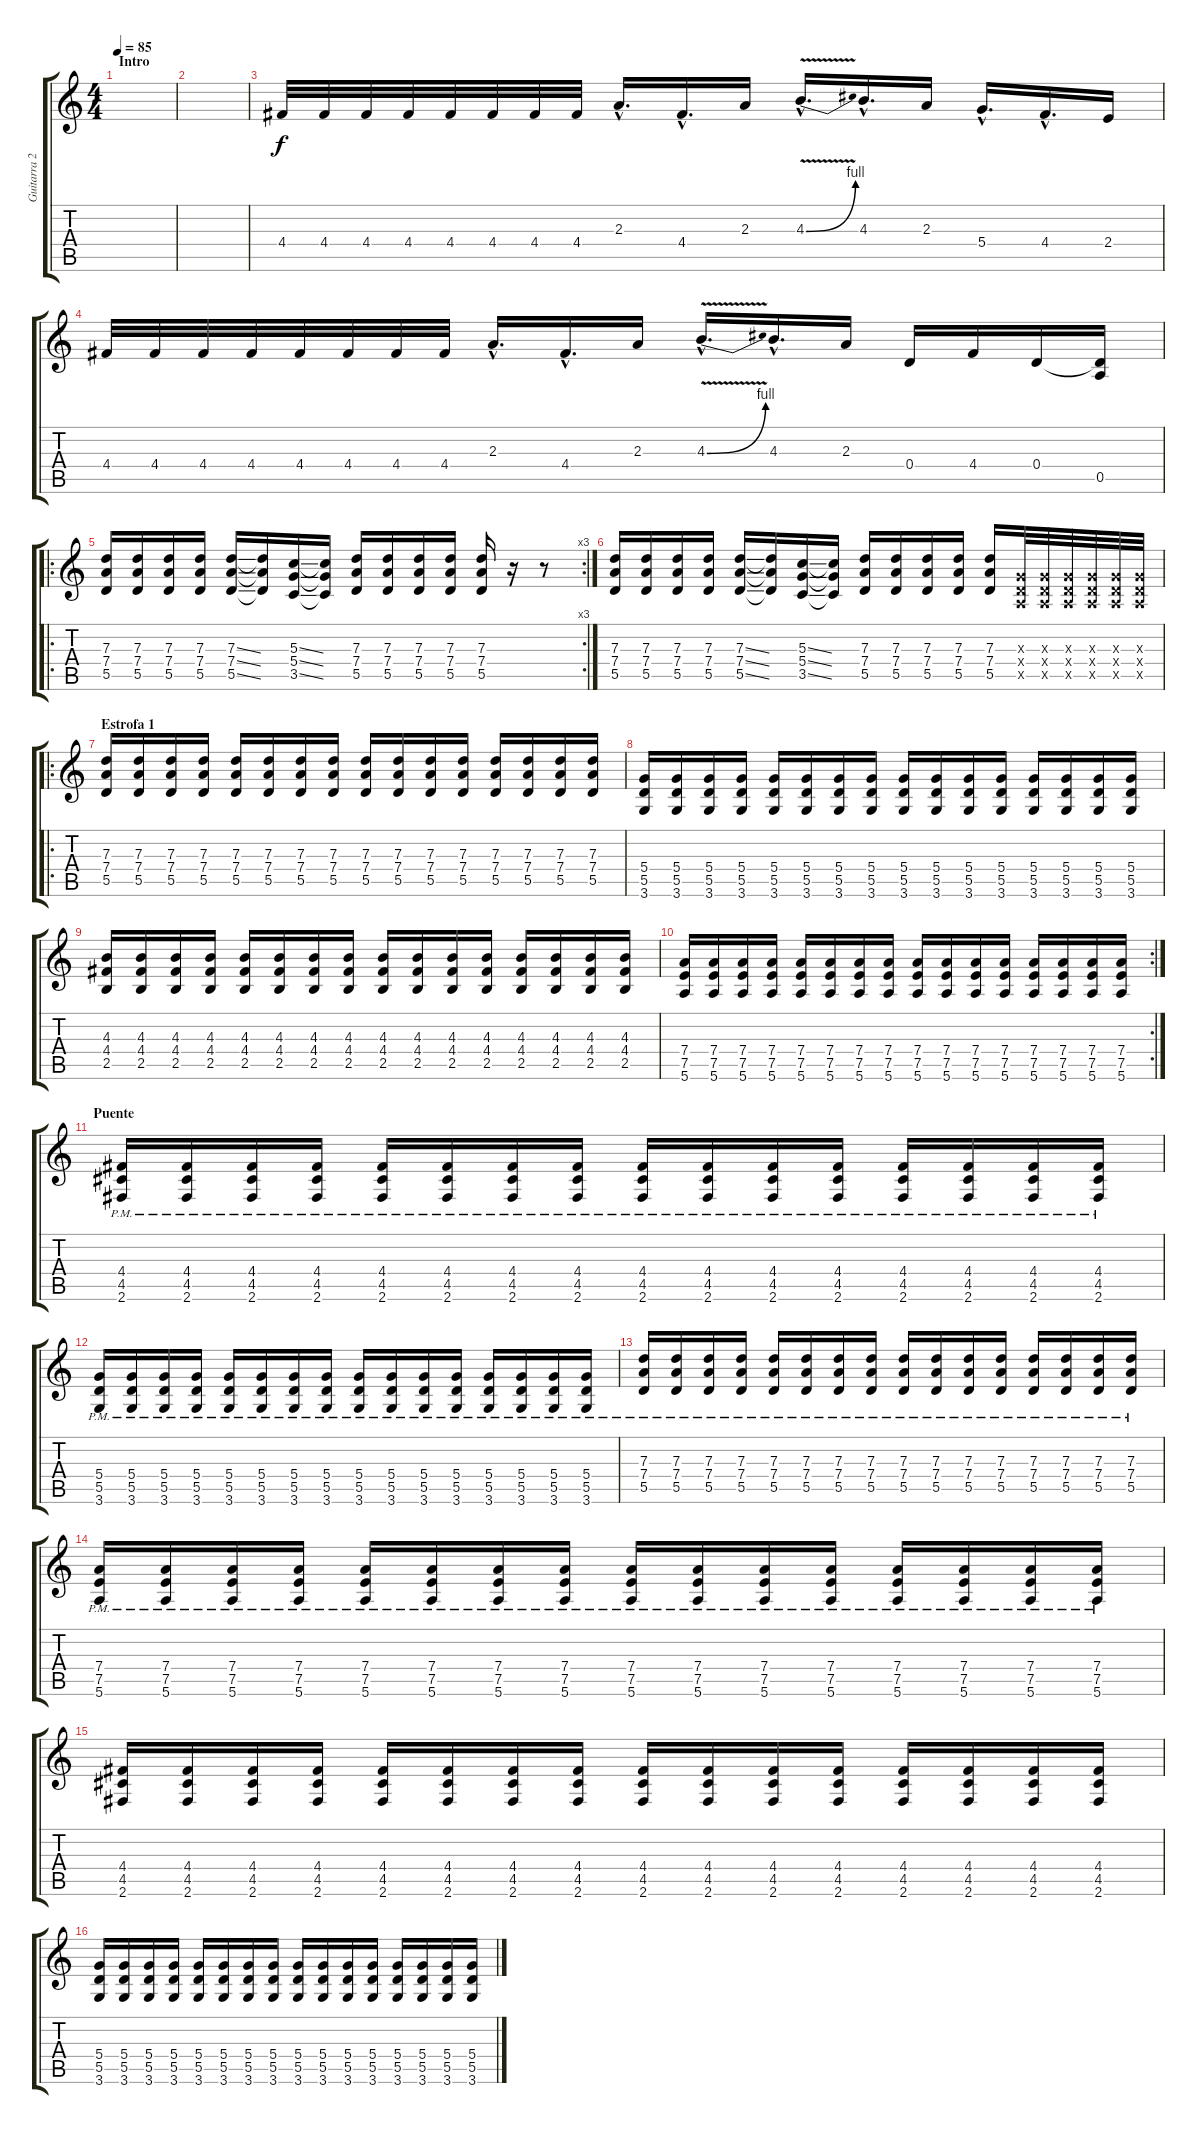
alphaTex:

\track ("Guitarra 2" "Guitarra 2") {instrument distortionguitar}
\staff {score tabs}
\tuning (E4 B3 G3 D3 A2 E2) {hide}
\ts (4 4)
\section ("" "Intro")
\tempo 85
\clef g2
\ks c
|
|
4.4.32 4.4.32 4.4.32 4.4.32 4.4.32 4.4.32 4.4.32 4.4.32 2.3{hac}.16{d} 4.4{hac}.16{d} 2.3.16 4.3{be (bend 0 0 60 4) v hac}.16{d} 4.3{hac}.16{d} 2.3.16 5.4{hac}.16{d} 4.4{hac}.16{d} 2.4.16 |
4.4.32 4.4.32 4.4.32 4.4.32 4.4.32 4.4.32 4.4.32 4.4.32 2.3{hac}.16{d} 4.4{hac}.16{d} 2.3.16 4.3{be (bend 0 0 60 4) v hac}.16{d} 4.3{hac}.16{d} 2.3.16 0.4.16 4.4.16 0.4.16 (0.4{t} 0.5).16 |
\ro
\rc 3
(7.3 7.4 5.5).16 (7.3 7.4 5.5).16 (7.3 7.4 5.5).16 (7.3 7.4 5.5).16 (7.3{ss} 7.4{ss} 5.5{ss}).16 (7.3{t} 7.4{t} 5.5{t}).16 (5.3{ss} 5.4{ss} 3.5{ss}).16 (5.3{t} 5.4{t} 3.5{t}).16 (7.3 7.4 5.5).16 (7.3 7.4 5.5).16 (7.3 7.4 5.5).16 (7.3 7.4 5.5).16 (7.3 7.4 5.5).16 r.16 r.8 |
(7.3 7.4 5.5).16 (7.3 7.4 5.5).16 (7.3 7.4 5.5).16 (7.3 7.4 5.5).16 (7.3{ss} 7.4{ss} 5.5{ss}).16 (7.3{t} 7.4{t} 5.5{t}).16 (5.3{ss} 5.4{ss} 3.5{ss}).16 (5.3{t} 5.4{t} 3.5{t}).16 (7.3 7.4 5.5).16 (7.3 7.4 5.5).16 (7.3 7.4 5.5).16 (7.3 7.4 5.5).16 (7.3 7.4 5.5).16 (0.3{x} 0.4{x} 0.5{x}).32 (0.3{x} 0.4{x} 0.5{x}).32 (0.3{x} 0.4{x} 0.5{x}).32 (0.3{x} 0.4{x} 0.5{x}).32 (0.3{x} 0.4{x} 0.5{x}).32 (0.3{x} 0.4{x} 0.5{x}).32 |
\ro
\section ("" "Estrofa 1")
(7.3 7.4 5.5).16 (7.3 7.4 5.5).16 (7.3 7.4 5.5).16 (7.3 7.4 5.5).16 (7.3 7.4 5.5).16 (7.3 7.4 5.5).16 (7.3 7.4 5.5).16 (7.3 7.4 5.5).16 (7.3 7.4 5.5).16 (7.3 7.4 5.5).16 (7.3 7.4 5.5).16 (7.3 7.4 5.5).16 (7.3 7.4 5.5).16 (7.3 7.4 5.5).16 (7.3 7.4 5.5).16 (7.3 7.4 5.5).16 |
(5.4 5.5 3.6).16 (5.4 5.5 3.6).16 (5.4 5.5 3.6).16 (5.4 5.5 3.6).16 (5.4 5.5 3.6).16 (5.4 5.5 3.6).16 (5.4 5.5 3.6).16 (5.4 5.5 3.6).16 (5.4 5.5 3.6).16 (5.4 5.5 3.6).16 (5.4 5.5 3.6).16 (5.4 5.5 3.6).16 (5.4 5.5 3.6).16 (5.4 5.5 3.6).16 (5.4 5.5 3.6).16 (5.4 5.5 3.6).16 |
(4.3 4.4 2.5).16 (4.3 4.4 2.5).16 (4.3 4.4 2.5).16 (4.3 4.4 2.5).16 (4.3 4.4 2.5).16 (4.3 4.4 2.5).16 (4.3 4.4 2.5).16 (4.3 4.4 2.5).16 (4.3 4.4 2.5).16 (4.3 4.4 2.5).16 (4.3 4.4 2.5).16 (4.3 4.4 2.5).16 (4.3 4.4 2.5).16 (4.3 4.4 2.5).16 (4.3 4.4 2.5).16 (4.3 4.4 2.5).16 |
\rc 2
(7.4 7.5 5.6).16 (7.4 7.5 5.6).16 (7.4 7.5 5.6).16 (7.4 7.5 5.6).16 (7.4 7.5 5.6).16 (7.4 7.5 5.6).16 (7.4 7.5 5.6).16 (7.4 7.5 5.6).16 (7.4 7.5 5.6).16 (7.4 7.5 5.6).16 (7.4 7.5 5.6).16 (7.4 7.5 5.6).16 (7.4 7.5 5.6).16 (7.4 7.5 5.6).16 (7.4 7.5 5.6).16 (7.4 7.5 5.6).16 |
\section ("" "Puente")
(4.4{pm} 4.5 2.6).16 (4.4{pm} 4.5 2.6).16 (4.4{pm} 4.5 2.6).16 (4.4{pm} 4.5 2.6).16 (4.4{pm} 4.5 2.6).16 (4.4{pm} 4.5 2.6).16 (4.4{pm} 4.5 2.6).16 (4.4{pm} 4.5 2.6).16 (4.4{pm} 4.5 2.6).16 (4.4{pm} 4.5 2.6).16 (4.4{pm} 4.5 2.6).16 (4.4{pm} 4.5 2.6).16 (4.4{pm} 4.5 2.6).16 (4.4{pm} 4.5 2.6).16 (4.4{pm} 4.5 2.6).16 (4.4{pm} 4.5 2.6).16 |
(5.4{pm} 5.5 3.6).16 (5.4{pm} 5.5 3.6).16 (5.4{pm} 5.5 3.6).16 (5.4{pm} 5.5 3.6).16 (5.4{pm} 5.5 3.6).16 (5.4{pm} 5.5 3.6).16 (5.4{pm} 5.5 3.6).16 (5.4{pm} 5.5 3.6).16 (5.4{pm} 5.5 3.6).16 (5.4{pm} 5.5 3.6).16 (5.4{pm} 5.5 3.6).16 (5.4{pm} 5.5 3.6).16 (5.4{pm} 5.5 3.6).16 (5.4{pm} 5.5 3.6).16 (5.4{pm} 5.5 3.6).16 (5.4{pm} 5.5 3.6).16 |
(7.3{pm} 7.4 5.5).16 (7.3{pm} 7.4 5.5).16 (7.3{pm} 7.4 5.5).16 (7.3{pm} 7.4 5.5).16 (7.3{pm} 7.4 5.5).16 (7.3{pm} 7.4 5.5).16 (7.3{pm} 7.4 5.5).16 (7.3{pm} 7.4 5.5).16 (7.3{pm} 7.4 5.5).16 (7.3{pm} 7.4 5.5).16 (7.3{pm} 7.4 5.5).16 (7.3{pm} 7.4 5.5).16 (7.3{pm} 7.4 5.5).16 (7.3{pm} 7.4 5.5).16 (7.3{pm} 7.4 5.5).16 (7.3{pm} 7.4 5.5).16 |
(7.4{pm} 7.5 5.6).16 (7.4{pm} 7.5 5.6).16 (7.4{pm} 7.5 5.6).16 (7.4{pm} 7.5 5.6).16 (7.4{pm} 7.5 5.6).16 (7.4{pm} 7.5 5.6).16 (7.4{pm} 7.5 5.6).16 (7.4{pm} 7.5 5.6).16 (7.4{pm} 7.5 5.6).16 (7.4{pm} 7.5 5.6).16 (7.4{pm} 7.5 5.6).16 (7.4{pm} 7.5 5.6).16 (7.4{pm} 7.5 5.6).16 (7.4{pm} 7.5 5.6).16 (7.4{pm} 7.5 5.6).16 (7.4{pm} 7.5 5.6).16 |
(4.4 4.5 2.6).16 (4.4 4.5 2.6).16 (4.4 4.5 2.6).16 (4.4 4.5 2.6).16 (4.4 4.5 2.6).16 (4.4 4.5 2.6).16 (4.4 4.5 2.6).16 (4.4 4.5 2.6).16 (4.4 4.5 2.6).16 (4.4 4.5 2.6).16 (4.4 4.5 2.6).16 (4.4 4.5 2.6).16 (4.4 4.5 2.6).16 (4.4 4.5 2.6).16 (4.4 4.5 2.6).16 (4.4 4.5 2.6).16 |
(5.4 5.5 3.6).16 (5.4 5.5 3.6).16 (5.4 5.5 3.6).16 (5.4 5.5 3.6).16 (5.4 5.5 3.6).16 (5.4 5.5 3.6).16 (5.4 5.5 3.6).16 (5.4 5.5 3.6).16 (5.4 5.5 3.6).16 (5.4 5.5 3.6).16 (5.4 5.5 3.6).16 (5.4 5.5 3.6).16 (5.4 5.5 3.6).16 (5.4 5.5 3.6).16 (5.4 5.5 3.6).16 (5.4 5.5 3.6).16
